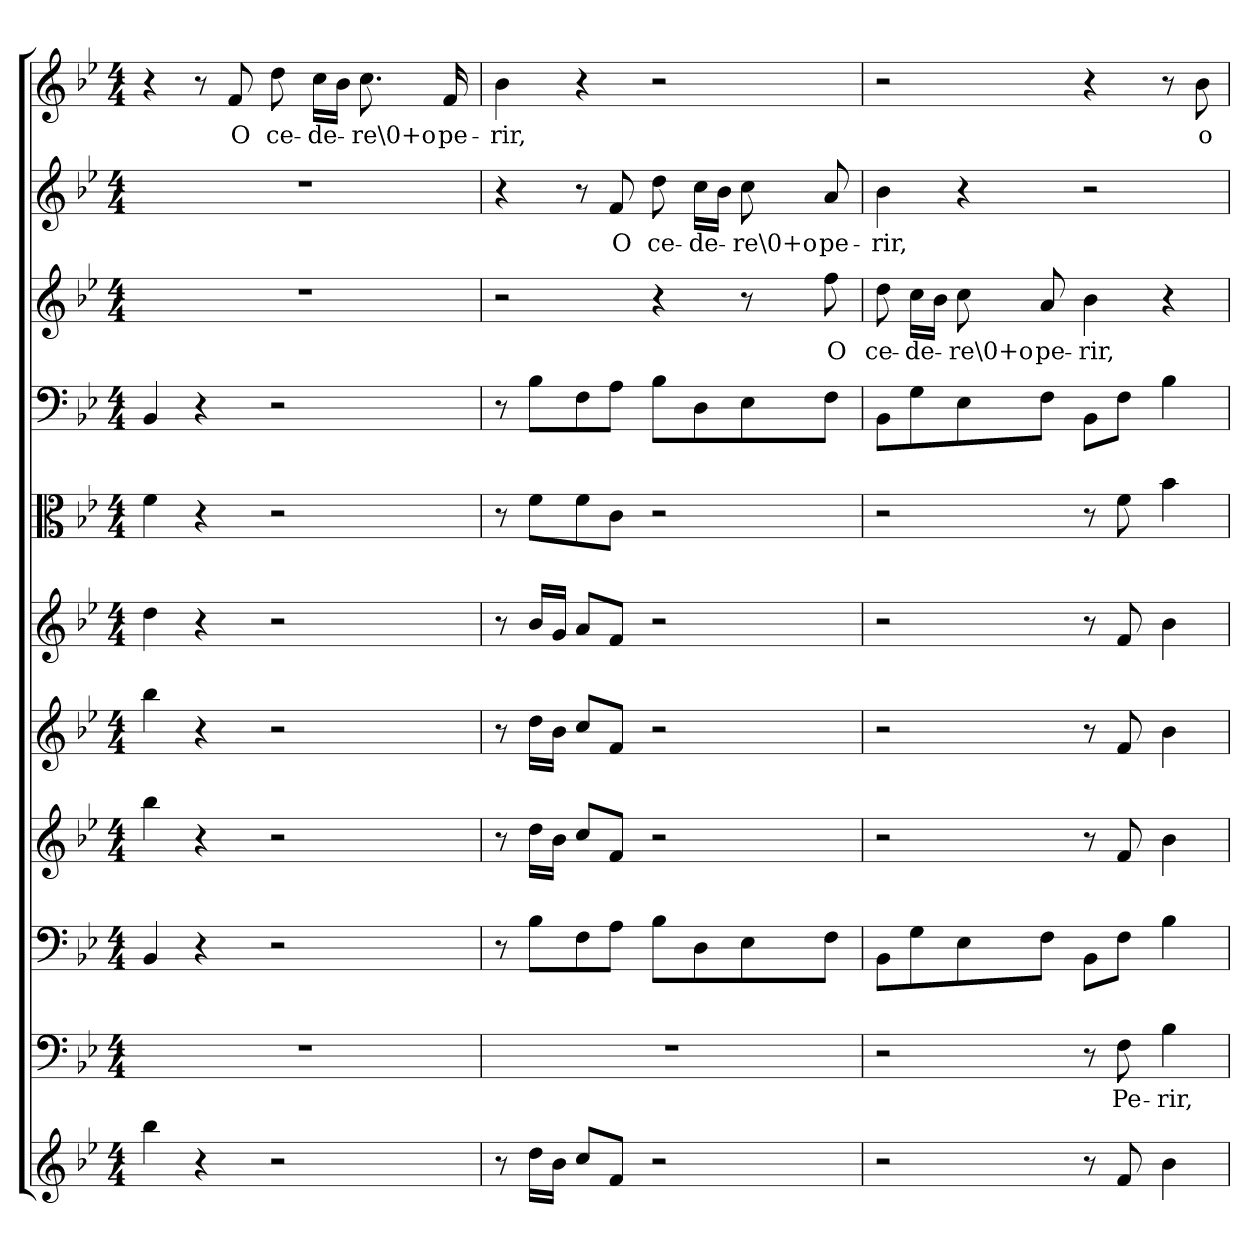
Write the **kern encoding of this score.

**kern	**kern	**text	**kern	**kern	**kern	**kern	**kern	**kern	**kern	**text	**kern	**text	**kern	**text
*part11	*part10	*part10	*part9	*part8	*part7	*part6	*part5	*part4	*part3	*part3	*part2	*part2	*part1	*part1
*staff11	*staff10	*staff10	*staff9	*staff8	*staff7	*staff6	*staff5	*staff4	*staff3	*staff3	*staff2	*staff2	*staff1	*staff1
*clefG2	*clefF4	*	*clefF4	*clefG2	*clefG2	*clefG2	*clefC3	*clefF4	*clefG2	*	*clefG2	*	*clefG2	*
*k[b-e-]	*k[b-e-]	*	*k[b-e-]	*k[b-e-]	*k[b-e-]	*k[b-e-]	*k[b-e-]	*k[b-e-]	*k[b-e-]	*	*k[b-e-]	*	*k[b-e-]	*
*B-:	*B-:	*	*B-:	*B-:	*B-:	*B-:	*B-:	*B-:	*B-:	*	*B-:	*	*B-:	*
*M4/4	*M4/4	*	*M4/4	*M4/4	*M4/4	*M4/4	*M4/4	*M4/4	*M4/4	*	*M4/4	*	*M4/4	*
=1	=1	=1	=1	=1	=1	=1	=1	=1	=1	=1	=1	=1	=1	=1
4bb-\	1r	.	4BB-/	4bb-\	4bb-\	4dd\	4f\	4BB-/	1r	.	1r	.	4r	.
4r	.	.	4r	4r	4r	4r	4r	4r	.	.	.	.	8r	.
.	.	.	.	.	.	.	.	.	.	.	.	.	8f/	O
2r	.	.	2r	2r	2r	2r	2r	2r	.	.	.	.	8dd\	ce-
.	.	.	.	.	.	.	.	.	.	.	.	.	16cc\LL	-de-
.	.	.	.	.	.	.	.	.	.	.	.	.	16b-\JJ	.
.	.	.	.	.	.	.	.	.	.	.	.	.	8.cc\	-re\0+o
.	.	.	.	.	.	.	.	.	.	.	.	.	16f/	pe-
=2	=2	=2	=2	=2	=2	=2	=2	=2	=2	=2	=2	=2	=2	=2
8r	1r	.	8r	8r	8r	8r	8r	8r	2r	.	4r	.	4b-\	-rir,
16dd\LL	.	.	8B-\L	16dd\LL	16dd\LL	16b-/LL	8f\L	8B-\L	.	.	.	.	.	.
16b-\JJ	.	.	.	16b-\JJ	16b-\JJ	16g/JJ	.	.	.	.	.	.	.	.
8cc/L	.	.	8F\	8cc/L	8cc/L	8a/L	8f\	8F\	.	.	8r	.	4r	.
8f/J	.	.	8A\J	8f/J	8f/J	8f/J	8c\J	8A\J	.	.	8f/	O	.	.
2r	.	.	8B-\L	2r	2r	2r	2r	8B-\L	4r	.	8dd\	ce-	2r	.
.	.	.	8D\	.	.	.	.	8D\	.	.	16cc\LL	-de-	.	.
.	.	.	.	.	.	.	.	.	.	.	16b-\JJ	.	.	.
.	.	.	8E-\	.	.	.	.	8E-\	8r	.	8cc\	-re\0+o	.	.
.	.	.	8F\J	.	.	.	.	8F\J	8ff\	O	8a/	pe-	.	.
=3	=3	=3	=3	=3	=3	=3	=3	=3	=3	=3	=3	=3	=3	=3
2r	2r	.	8BB-\L	2r	2r	2r	2r	8BB-\L	8dd\	ce-	4b-\	-rir,	2r	.
.	.	.	8G\	.	.	.	.	8G\	16cc\LL	-de-	.	.	.	.
.	.	.	.	.	.	.	.	.	16b-\JJ	.	.	.	.	.
.	.	.	8E-\	.	.	.	.	8E-\	8cc\	-re\0+o	4r	.	.	.
.	.	.	8F\J	.	.	.	.	8F\J	8a/	pe-	.	.	.	.
8r	8r	.	8BB-\L	8r	8r	8r	8r	8BB-\L	4b-\	-rir,	2r	.	4r	.
8f/	8F\	Pe-	8F\J	8f/	8f/	8f/	8f\	8F\J	.	.	.	.	.	.
4b-\	4B-\	-rir,	4B-\	4b-\	4b-\	4b-\	4b-\	4B-\	4r	.	.	.	8r	.
.	.	.	.	.	.	.	.	.	.	.	.	.	8b-\	o
=	=	=	=	=	=	=	=	=	=	=	=	=	=	=
*-	*-	*-	*-	*-	*-	*-	*-	*-	*-	*-	*-	*-	*-	*-
